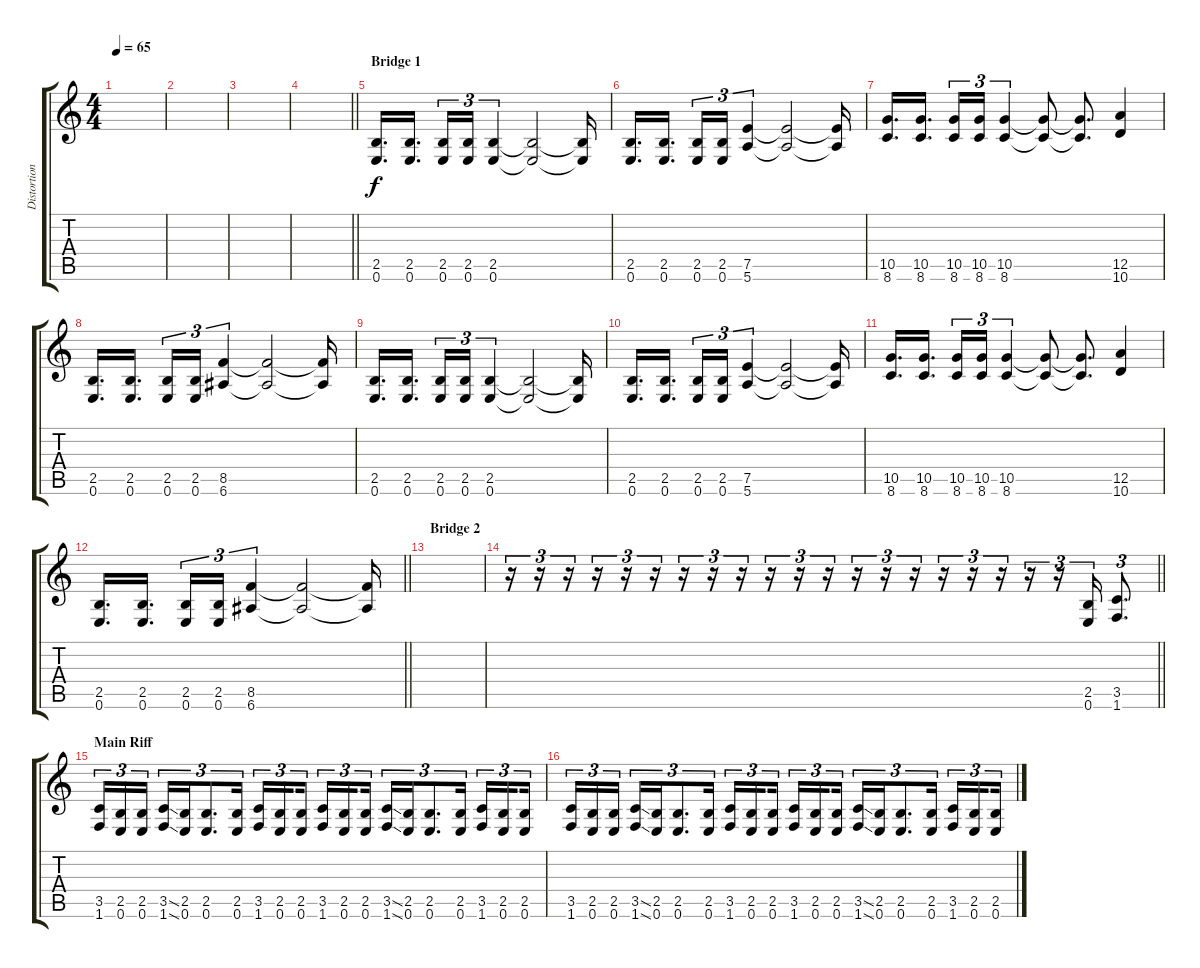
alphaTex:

\track ("Distortion guitar 1" "Distortion") {instrument distortionguitar}
\staff {score tabs}
\tuning (E4 B3 G3 D3 A2 E2) {hide}
\ts (4 4)
\tempo 65
\clef g2
\ks c
|
|
|
\barLineRight lightlight
|
\section ("" "Bridge 1")
(2.5 0.6).16{d} (2.5 0.6).16{d beam splitsecondary} (2.5 0.6).16{tu (3 2)} (2.5 0.6).16{tu (3 2)} (2.5 0.6).4{tu (3 2)} (2.5{t} 0.6{t}).2 (2.5{t} 0.6{t}).16 |
(2.5 0.6).16{d} (2.5 0.6).16{d beam splitsecondary} (2.5 0.6).16{tu (3 2)} (2.5 0.6).16{tu (3 2)} (7.5 5.6).4{tu (3 2)} (7.5{t} 5.6{t}).2 (7.5{t} 5.6{t}).16 |
(10.5 8.6).16{d} (10.5 8.6).16{d beam splitsecondary} (10.5 8.6).16{tu (3 2)} (10.5 8.6).16{tu (3 2)} (10.5 8.6).4{tu (3 2)} (10.5{t} 8.6{t}).8 (10.5{t} 8.6{t}).8{d} (12.5 10.6).4 |
(2.5 0.6).16{d} (2.5 0.6).16{d beam splitsecondary} (2.5 0.6).16{tu (3 2)} (2.5 0.6).16{tu (3 2)} (8.5 6.6).4{tu (3 2)} (8.5{t} 6.6{t}).2 (8.5{t} 6.6{t}).16 |
(2.5 0.6).16{d} (2.5 0.6).16{d beam splitsecondary} (2.5 0.6).16{tu (3 2)} (2.5 0.6).16{tu (3 2)} (2.5 0.6).4{tu (3 2)} (2.5{t} 0.6{t}).2 (2.5{t} 0.6{t}).16 |
(2.5 0.6).16{d} (2.5 0.6).16{d beam splitsecondary} (2.5 0.6).16{tu (3 2)} (2.5 0.6).16{tu (3 2)} (7.5 5.6).4{tu (3 2)} (7.5{t} 5.6{t}).2 (7.5{t} 5.6{t}).16 |
(10.5 8.6).16{d} (10.5 8.6).16{d beam splitsecondary} (10.5 8.6).16{tu (3 2)} (10.5 8.6).16{tu (3 2)} (10.5 8.6).4{tu (3 2)} (10.5{t} 8.6{t}).8 (10.5{t} 8.6{t}).8{d} (12.5 10.6).4 |
\barLineRight lightlight
(2.5 0.6).16{d} (2.5 0.6).16{d beam splitsecondary} (2.5 0.6).16{tu (3 2)} (2.5 0.6).16{tu (3 2)} (8.5 6.6).4{tu (3 2)} (8.5{t} 6.6{t}).2 (8.5{t} 6.6{t}).16 |
\section ("" "Bridge 2")
|
\barLineRight lightlight
r.16{tu (3 2)} r.16{tu (3 2)} r.16{tu (3 2)} r.16{tu (3 2)} r.16{tu (3 2)} r.16{tu (3 2)} r.16{tu (3 2)} r.16{tu (3 2)} r.16{tu (3 2)} r.16{tu (3 2)} r.16{tu (3 2)} r.16{tu (3 2)} r.16{tu (3 2)} r.16{tu (3 2)} r.16{tu (3 2)} r.16{tu (3 2)} r.16{tu (3 2)} r.16{tu (3 2)} r.16{tu (3 2)} r.16{tu (3 2)} (2.5 0.6).16{tu (3 2)} (3.5 1.6).8{d tu (3 2)} |
\section ("" "Main Riff")
(3.5 1.6).16{tu (3 2)} (2.5 0.6).16{tu (3 2)} (2.5 0.6).16{tu (3 2) beam splitsecondary} (3.5{ss} 1.6{ss}).16{tu (3 2)} (2.5 0.6).16{tu (3 2)} (2.5 0.6).8{d tu (3 2)} (2.5 0.6).16{tu (3 2)} (3.5 1.6).16{tu (3 2)} (2.5 0.6).16{tu (3 2) beam splitsecondary} (2.5 0.6).16{tu (3 2)} (3.5 1.6).16{tu (3 2)} (2.5 0.6).16{tu (3 2) beam splitsecondary} (2.5 0.6).16{tu (3 2)} (3.5{ss} 1.6{ss}).16{tu (3 2)} (2.5 0.6).16{tu (3 2)} (2.5 0.6).8{d tu (3 2)} (2.5 0.6).16{tu (3 2)} (3.5 1.6).16{tu (3 2)} (2.5 0.6).16{tu (3 2) beam splitsecondary} (2.5 0.6).16{tu (3 2)} |
(3.5 1.6).16{tu (3 2)} (2.5 0.6).16{tu (3 2)} (2.5 0.6).16{tu (3 2) beam splitsecondary} (3.5{ss} 1.6{ss}).16{tu (3 2)} (2.5 0.6).16{tu (3 2)} (2.5 0.6).8{d tu (3 2)} (2.5 0.6).16{tu (3 2)} (3.5 1.6).16{tu (3 2)} (2.5 0.6).16{tu (3 2) beam splitsecondary} (2.5 0.6).16{tu (3 2)} (3.5 1.6).16{tu (3 2)} (2.5 0.6).16{tu (3 2) beam splitsecondary} (2.5 0.6).16{tu (3 2)} (3.5{ss} 1.6{ss}).16{tu (3 2)} (2.5 0.6).16{tu (3 2)} (2.5 0.6).8{d tu (3 2)} (2.5 0.6).16{tu (3 2)} (3.5 1.6).16{tu (3 2)} (2.5 0.6).16{tu (3 2) beam splitsecondary} (2.5 0.6).16{tu (3 2)}
